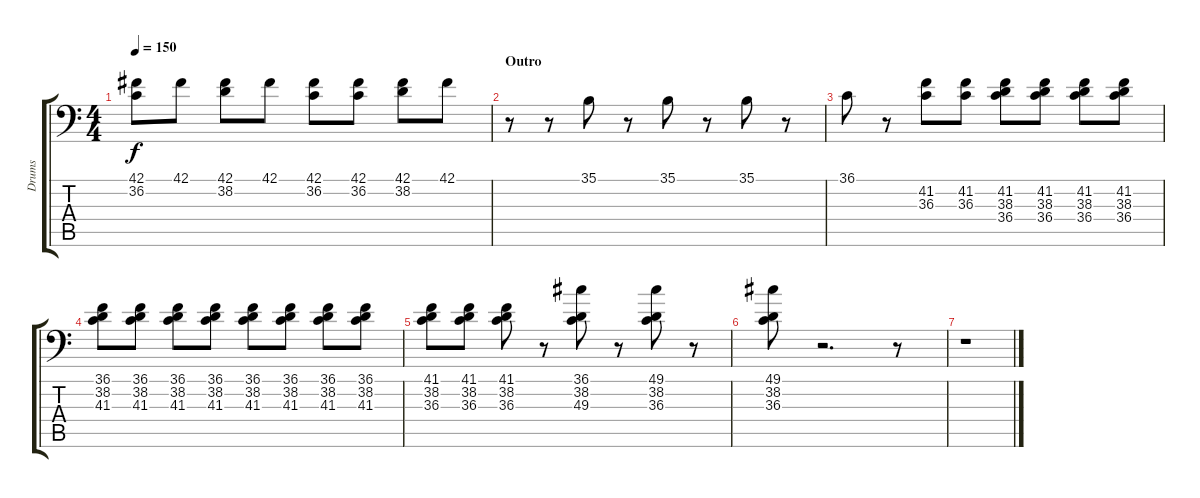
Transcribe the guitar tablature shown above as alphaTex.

\track ("Drums" "Drums") {instrument acousticgrandpiano}
\staff {score tabs}
\tuning (C-1 C-1 C-1 C-1 C-1 C-1) {hide}
\ts (4 4)
\tempo 150
\clef f4
\ks c
(42.1 36.2).8{dy f} 42.1.8 (42.1 38.2).8 42.1.8 (42.1 36.2).8 (42.1 36.2).8 (42.1 38.2).8 42.1.8 |
\section ("" "Outro")
r.8 r.8 35.1.8 r.8 35.1.8 r.8 35.1.8 r.8 |
36.1.8 r.8 (41.2 36.3).8 (41.2 36.3).8 (41.2 38.3 36.4).8 (41.2 38.3 36.4).8 (41.2 38.3 36.4).8 (41.2 38.3 36.4).8 |
(36.1 38.2 41.3).8 (36.1 38.2 41.3).8 (36.1 38.2 41.3).8 (36.1 38.2 41.3).8 (36.1 38.2 41.3).8 (36.1 38.2 41.3).8 (36.1 38.2 41.3).8 (36.1 38.2 41.3).8 |
(41.1 38.2 36.3).8 (41.1 38.2 36.3).8 (41.1 38.2 36.3).8 r.8 (36.1 38.2 49.3).8 r.8 (49.1 38.2 36.3).8 r.8 |
(49.1 38.2 36.3).8 r.2{d} r.8 |
r.1
